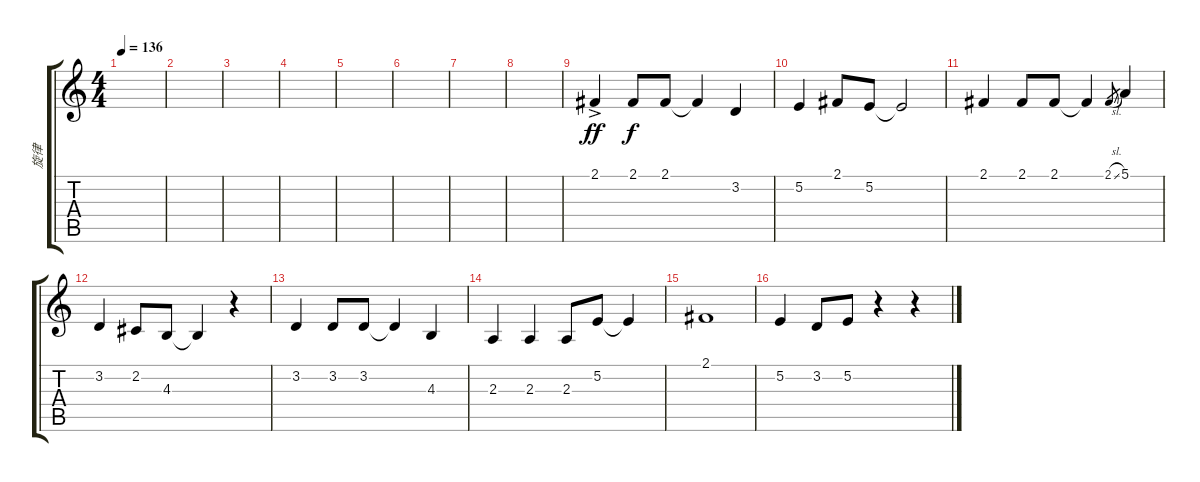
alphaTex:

\track ("旋律" "旋律") {instrument oboe}
\staff {score tabs}
\tuning (E4 B3 G3 D3 A2 E2) {hide}
\ts (4 4)
\tempo 136
\clef g2
\ks c
|
|
|
|
|
|
|
|
2.1{ac}.4{dy ff} 2.1.8{dy f} 2.1.8 2.1{t}.4 3.2.4 |
5.2.4 2.1.8 5.2.8 5.2{t}.2 |
2.1.4 2.1.8 2.1.8 2.1{t}.4 2.1{sl}.8{gr} 5.1.4 |
3.2.4 2.2.8 4.3.8 4.3{t}.4 r.4 |
3.2.4 3.2.8 3.2.8 3.2{t}.4 4.3.4 |
2.3.4 2.3.4 2.3.8 5.2.8 5.2{t}.4 |
2.1.1 |
5.2.4 3.2.8 5.2.8 r.4 r.4
